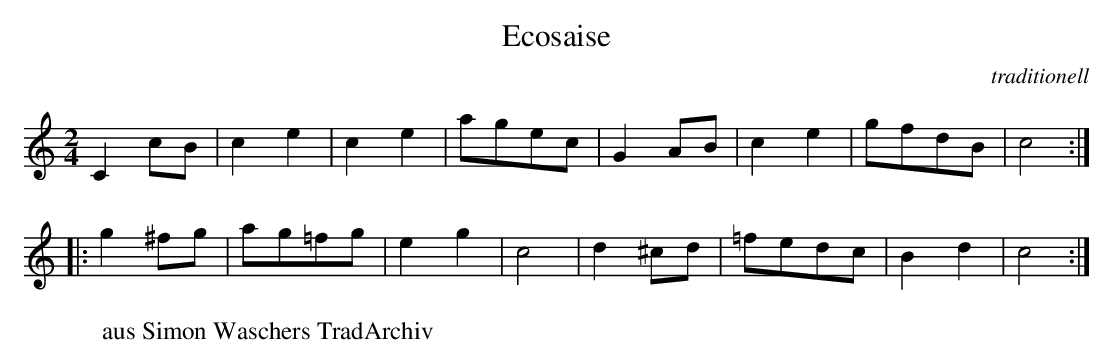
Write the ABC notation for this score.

X:1
T:Ecosaise
C:traditionell
M:2/4
L:1/8
K:C
C2 cB | c2 e2 | c2 e2 | agec |\
G2 AB | c2 e2 | gfdB | c4 :|
|:\
g2 ^fg | ag=fg | e2 g2 | c4 |\
d2 ^cd | =fedc | B2 d2 | c4 :|
W:aus Simon Waschers TradArchiv
v
